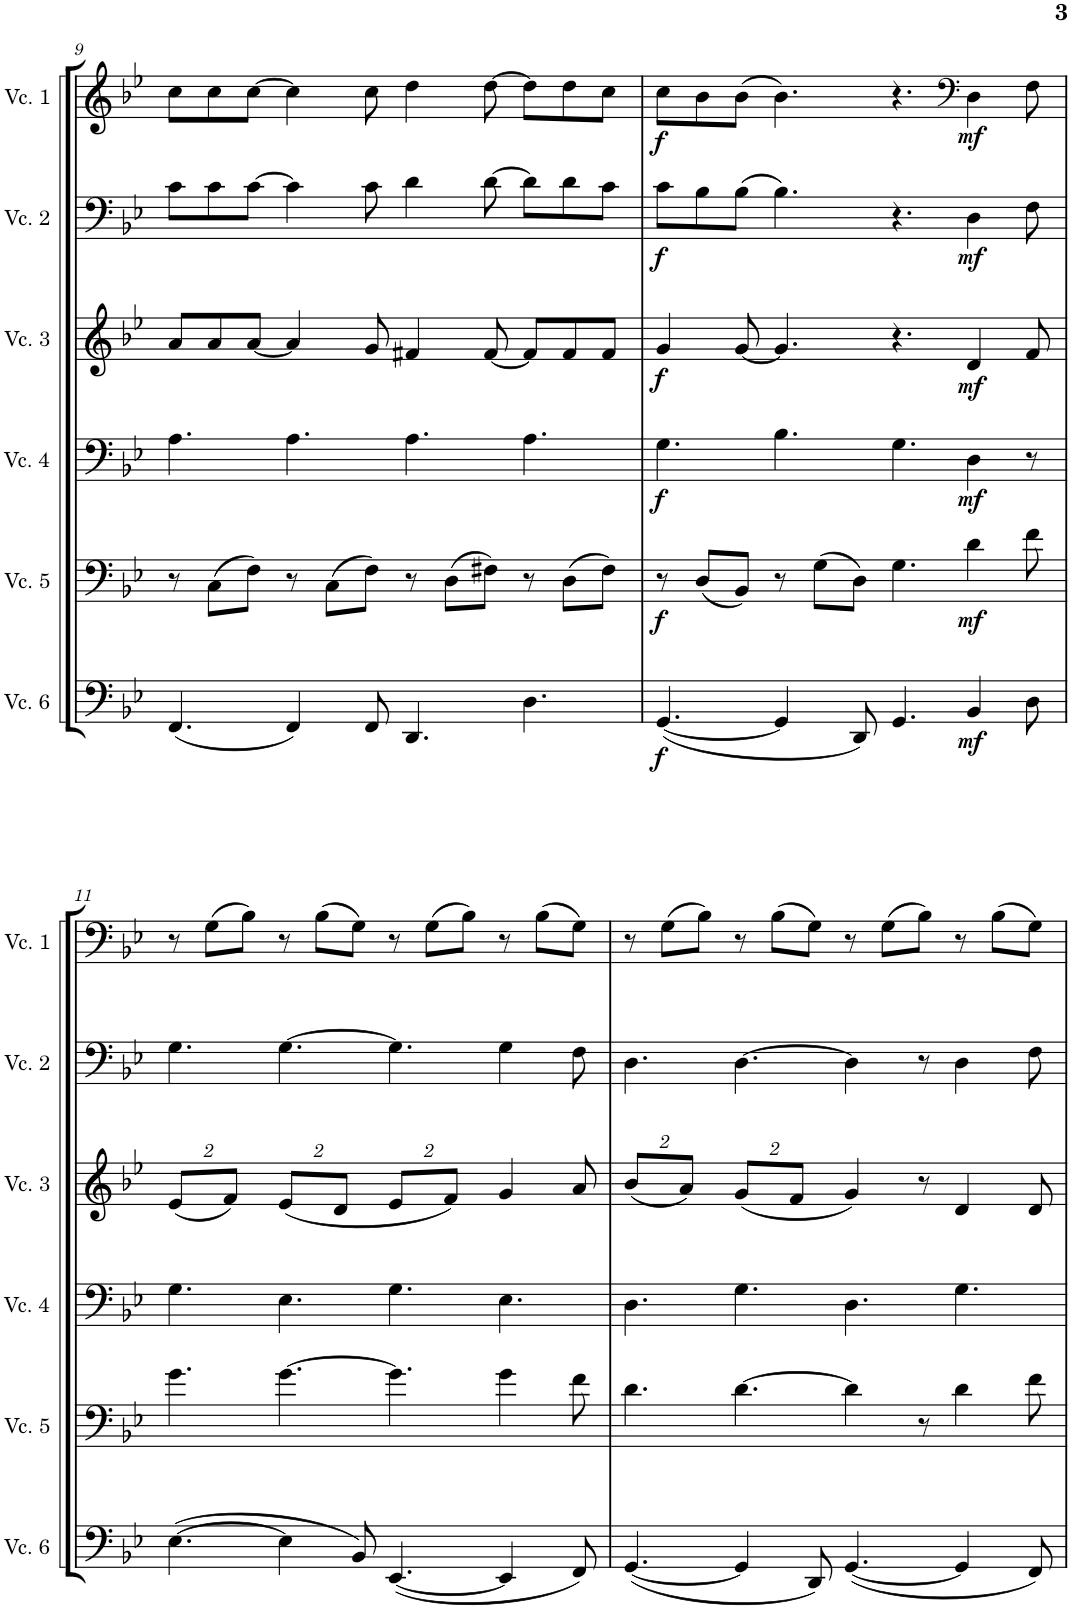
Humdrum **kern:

**kern	**dynam	**kern	**dynam	**kern	**dynam	**kern	**dynam	**kern	**dynam	**kern	**dynam
*part6	*part6	*part5	*part5	*part4	*part4	*part3	*part3	*part2	*part2	*part1	*part1
*staff6	*staff6	*staff5	*staff5	*staff4	*staff4	*staff3	*staff3	*staff2	*staff2	*staff1	*staff1
*I"Cello 6	*	*I"Cello 5	*	*I"Cello 4	*	*I"Cello 3	*	*I"Cello 2	*	*I"Cello 1	*
!!LO:PB:g=z
*clefF4	*	*clefF4	*	*clefF4	*	*clefG2	*	*clefF4	*	*clefG2	*
*k[b-e-]	*	*k[b-e-]	*	*k[b-e-]	*	*k[b-e-]	*	*k[b-e-]	*	*k[b-e-]	*
*M12/8	*	*M12/8	*	*M12/8	*	*M12/8	*	*M12/8	*	*M12/8	*
=9	=9	=9	=9	=9	=9	=9	=9	=9	=9	=9	=9
(4.FF/	.	8r	.	4.A\	.	8a/L	.	8c\L	.	8cc\L	.
.	.	(8C\L	.	.	.	8a/	.	8c\	.	8cc\	.
.	.	8F\J)	.	.	.	[8a/J	.	[8c\J	.	[8cc\J	.
4FF/)	.	8r	.	4.A\	.	4a/]	.	4c\]	.	4cc\]	.
.	.	(8C\L	.	.	.	.	.	.	.	.	.
8FF/	.	8F\J)	.	.	.	8g/	.	8c\	.	8cc\	.
4.DD/	.	8r	.	4.A\	.	4f#X/	.	4d\	.	4dd\	.
.	.	(8D\L	.	.	.	.	.	.	.	.	.
.	.	8F#X\J)	.	.	.	[8f#/	.	[8d\	.	[8dd\	.
4.D\	.	8r	.	4.A\	.	8f#/L]	.	8d\L]	.	8dd\L]	.
.	.	(8D\L	.	.	.	8f#/	.	8d\	.	8dd\	.
.	.	8F#\J)	.	.	.	8f#/J	.	8c\J	.	8cc\J	.
=10	=10	=10	=10	=10	=10	=10	=10	=10	=10	=10	=10
!	!LO:DY:b	!	!LO:DY:b	!	!LO:DY:b	!	!LO:DY:b	!	!LO:DY:b	!	!LO:DY:b
([4.GG/	f	8r	f	4.G\	f	4g/	f	8c\L	f	8cc\L	f
.	.	(8D/L	.	.	.	.	.	8B-\	.	8b-\	.
.	.	8BB-/J)	.	.	.	[8g/	.	(8B-\J	.	(8b-\J	.
4GG/]	.	8r	.	4.B-\	.	4.g/]	.	4.B-\)	.	4.b-\)	.
.	.	(8G\L	.	.	.	.	.	.	.	.	.
8DD/)	.	8D\J)	.	.	.	.	.	.	.	.	.
4.GG/	.	4.G\	.	4.G\	.	4.r	.	4.r	.	4.r	.
*	*	*	*	*	*	*	*	*	*	*clefF4	*
!	!LO:DY:b	!	!LO:DY:b	!	!LO:DY:b	!	!LO:DY:b	!	!LO:DY:b	!	!LO:DY:b
4BB-/	mf	4d\	mf	4D\	mf	4d/	mf	4D\	mf	4D\	mf
8D\	.	8f\	.	8r	.	8f/	.	8F\	.	8F\	.
!!LO:LB:g=z
=11	=11	=11	=11	=11	=11	=11	=11	=11	=11	=11	=11
*	*	*	*	*	*	*Xbrackettup	*	*	*	*	*
([4.E-\	.	4.g\	.	4.G\	.	(16%3e-/L	.	4.G\	.	8r	.
.	.	.	.	.	.	.	.	.	.	(8G\L	.
.	.	.	.	.	.	16%3f/J)	.	.	.	.	.
.	.	.	.	.	.	.	.	.	.	8B-\J)	.
4E-\]	.	[4.g\	.	4.E-\	.	(16%3e-/L	.	[4.G\	.	8r	.
.	.	.	.	.	.	.	.	.	.	(8B-\L	.
.	.	.	.	.	.	16%3d/J	.	.	.	.	.
8BB-/)	.	.	.	.	.	.	.	.	.	8G\J)	.
([4.EE-/	.	4.g\]	.	4.G\	.	16%3e-/L	.	4.G\]	.	8r	.
.	.	.	.	.	.	.	.	.	.	(8G\L	.
.	.	.	.	.	.	16%3f/J)	.	.	.	.	.
.	.	.	.	.	.	.	.	.	.	8B-\J)	.
4EE-/]	.	4g\	.	4.E-\	.	4g/	.	4G\	.	8r	.
.	.	.	.	.	.	.	.	.	.	(8B-\L	.
8FF/)	.	8f\	.	.	.	8a/	.	8F\	.	8G\J)	.
=12	=12	=12	=12	=12	=12	=12	=12	=12	=12	=12	=12
([4.GG/	.	4.d\	.	4.D\	.	(16%3b-/L	.	4.D\	.	8r	.
.	.	.	.	.	.	.	.	.	.	(8G\L	.
.	.	.	.	.	.	16%3a/J)	.	.	.	.	.
.	.	.	.	.	.	.	.	.	.	8B-\J)	.
4GG/]	.	[4.d\	.	4.G\	.	(16%3g/L	.	[4.D\	.	8r	.
.	.	.	.	.	.	.	.	.	.	(8B-\L	.
.	.	.	.	.	.	16%3f/J	.	.	.	.	.
8DD/)	.	.	.	.	.	.	.	.	.	8G\J)	.
([4.GG/	.	4d\]	.	4.D\	.	4g/)	.	4D\]	.	8r	.
.	.	.	.	.	.	.	.	.	.	(8G\L	.
.	.	8r	.	.	.	8r	.	8r	.	8B-\J)	.
4GG/]	.	4d\	.	4.G\	.	4d/	.	4D\	.	8r	.
.	.	.	.	.	.	.	.	.	.	(8B-\L	.
8FF/)	.	8f\	.	.	.	8d/	.	8F\	.	8G\J)	.
=	=	=	=	=	=	=	=	=	=	=	=
*-	*-	*-	*-	*-	*-	*-	*-	*-	*-	*-	*-
